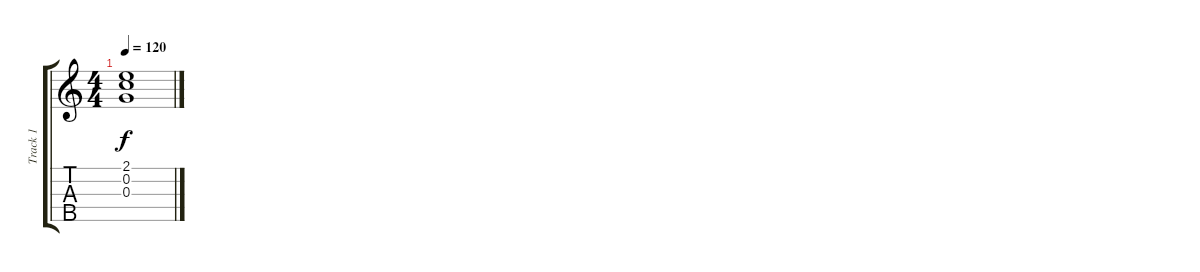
\track ("Track 1" "Track 1") {instrument acousticguitarsteel}
\staff {score tabs}
\tuning (D4 C4 G3 C3 G4) {hide}
\ts (4 4)
\tempo 120
\clef g2
\ks c
(2.1 0.2 0.3).1{dy f}
